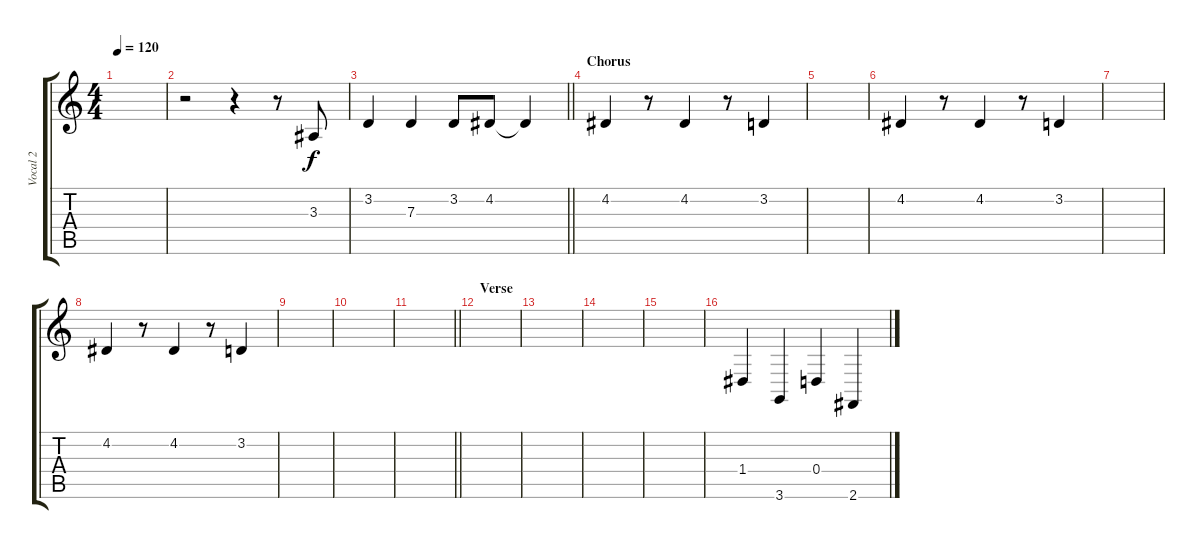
\track ("Vocal 2" "Vocal 2") {instrument acousticgrandpiano}
\staff {score tabs}
\tuning (E4 B3 G3 D3 A2 E2) {hide}
\ts (4 4)
\tempo 120
\clef g2
\ks c
|
r.2 r.4 r.8 3.3.8 |
\barLineRight lightlight
3.2.4 7.3.4 3.2.8 4.2.8 4.2{t}.4 |
\section ("" "Chorus")
4.2.4 r.8 4.2.4 r.8 3.2.4 |
|
4.2.4 r.8 4.2.4 r.8 3.2.4 |
|
4.2.4 r.8 4.2.4 r.8 3.2.4 |
|
|
\barLineRight lightlight
|
\section ("" "Verse")
|
|
|
|
1.4.4 3.6.4 0.4.4 2.6.4
